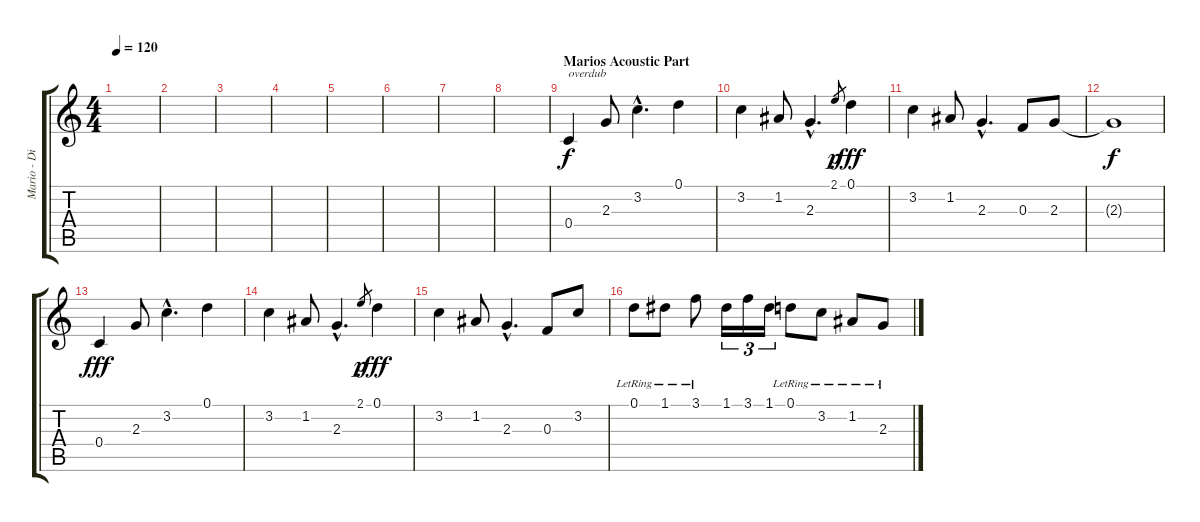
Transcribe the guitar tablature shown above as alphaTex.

\track ("Mario - Dist" "Mario - Di") {instrument distortionguitar}
\staff {score tabs}
\tuning (D4 A3 F3 C3 G2 C2) {hide}
\ts (4 4)
\tempo 120
\clef g2
\ks c
|
|
|
|
|
|
|
|
\section ("" "Marios Acoustic Part  ")
0.4.4{txt "overdub" volume 11 balance 8 instrument acousticguitarsteel} 2.3.8 3.2{hac}.4{d} 0.1.4 |
3.2.4 1.2.8 2.3{hac}.4{d} 2.1.8{gr dy p} 0.1.4{dy fff} |
3.2.4 1.2.8 2.3{hac}.4{d} 0.3.8 2.3.8 |
2.3{t}.1{dy f} |
0.4.4{dy fff} 2.3.8 3.2{hac}.4{d} 0.1.4 |
3.2.4 1.2.8 2.3{hac}.4{d} 2.1.8{gr dy p} 0.1.4{dy fff} |
3.2.4 1.2.8 2.3{hac}.4{d} 0.3.8 3.2.8 |
0.1{lr}.8 1.1{lr}.8 3.1{lr}.8 1.1.16{tu (3 2)} 3.1.16{tu (3 2)} 1.1.16{tu (3 2)} 0.1{lr}.8 3.2{lr}.8 1.2{lr}.8 2.3{lr}.8
